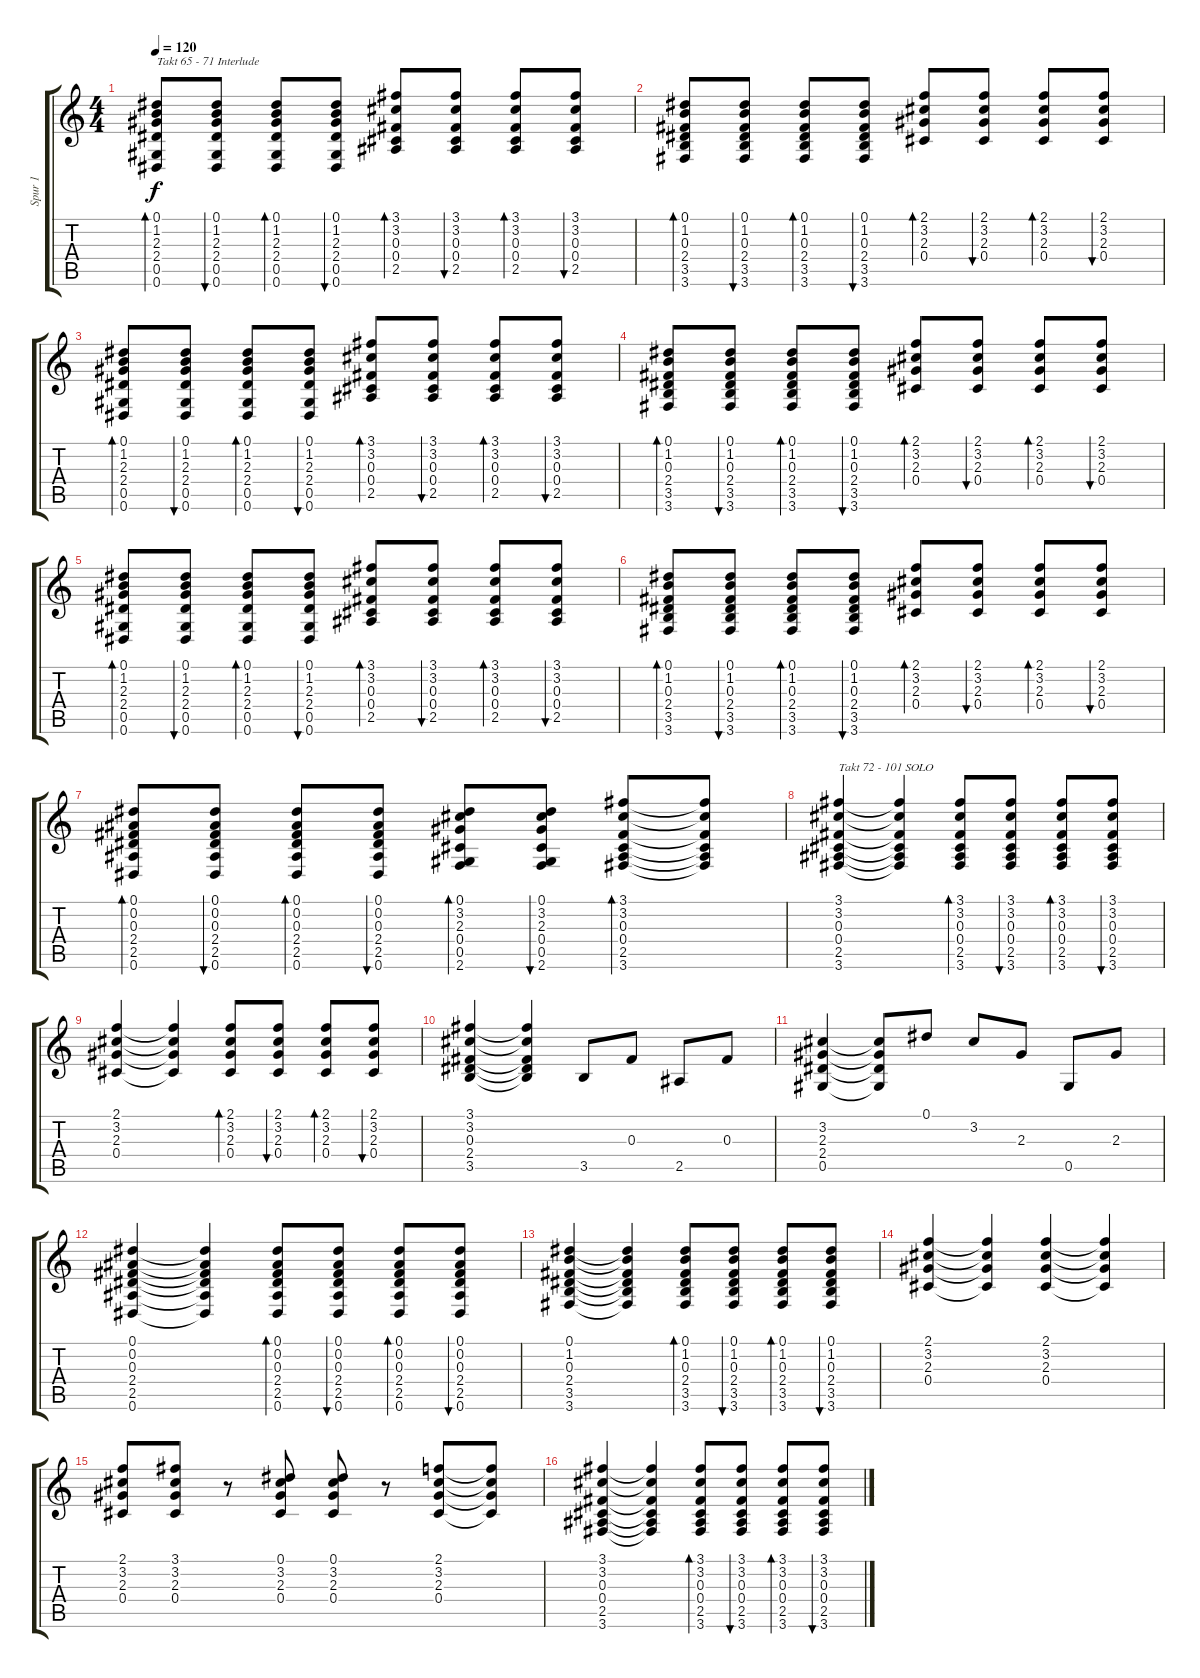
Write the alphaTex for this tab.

\track ("Spur 1" "Spur 1") {instrument acousticguitarsteel}
\staff {score tabs}
\tuning (Eb4 Bb3 Gb3 Db3 Ab2 Eb2) {hide}
\ts (4 4)
\tempo 120
\clef g2
\ks c
(0.1 1.2 2.3 2.4 0.5 0.6).8{bd 30 txt "Takt 65 - 71 Interlude" dy f} (0.1 1.2 2.3 2.4 0.5 0.6).8{bu 30} (0.1 1.2 2.3 2.4 0.5 0.6).8{bd 30} (0.1 1.2 2.3 2.4 0.5 0.6).8{bu 30} (3.1 3.2 0.3 0.4 2.5).8{bd 30} (3.1 3.2 0.3 0.4 2.5).8{bu 30} (3.1 3.2 0.3 0.4 2.5).8{bd 30} (3.1 3.2 0.3 0.4 2.5).8{bu 30} |
(0.1 1.2 0.3 2.4 3.5 3.6).8{bd 30} (0.1 1.2 0.3 2.4 3.5 3.6).8{bu 30} (0.1 1.2 0.3 2.4 3.5 3.6).8{bd 30} (0.1 1.2 0.3 2.4 3.5 3.6).8{bu 30} (2.1 3.2 2.3 0.4).8{bd 30} (2.1 3.2 2.3 0.4).8{bu 30} (2.1 3.2 2.3 0.4).8{bd 30} (2.1 3.2 2.3 0.4).8{bu 30} |
(0.1 1.2 2.3 2.4 0.5 0.6).8{bd 30} (0.1 1.2 2.3 2.4 0.5 0.6).8{bu 30} (0.1 1.2 2.3 2.4 0.5 0.6).8{bd 30} (0.1 1.2 2.3 2.4 0.5 0.6).8{bu 30} (3.1 3.2 0.3 0.4 2.5).8{bd 30} (3.1 3.2 0.3 0.4 2.5).8{bu 30} (3.1 3.2 0.3 0.4 2.5).8{bd 30} (3.1 3.2 0.3 0.4 2.5).8{bu 30} |
(0.1 1.2 0.3 2.4 3.5 3.6).8{bd 30} (0.1 1.2 0.3 2.4 3.5 3.6).8{bu 30} (0.1 1.2 0.3 2.4 3.5 3.6).8{bd 30} (0.1 1.2 0.3 2.4 3.5 3.6).8{bu 30} (2.1 3.2 2.3 0.4).8{bd 30} (2.1 3.2 2.3 0.4).8{bu 30} (2.1 3.2 2.3 0.4).8{bd 30} (2.1 3.2 2.3 0.4).8{bu 30} |
(0.1 1.2 2.3 2.4 0.5 0.6).8{bd 30} (0.1 1.2 2.3 2.4 0.5 0.6).8{bu 30} (0.1 1.2 2.3 2.4 0.5 0.6).8{bd 30} (0.1 1.2 2.3 2.4 0.5 0.6).8{bu 30} (3.1 3.2 0.3 0.4 2.5).8{bd 30} (3.1 3.2 0.3 0.4 2.5).8{bu 30} (3.1 3.2 0.3 0.4 2.5).8{bd 30} (3.1 3.2 0.3 0.4 2.5).8{bu 30} |
(0.1 1.2 0.3 2.4 3.5 3.6).8{bd 30} (0.1 1.2 0.3 2.4 3.5 3.6).8{bu 30} (0.1 1.2 0.3 2.4 3.5 3.6).8{bd 30} (0.1 1.2 0.3 2.4 3.5 3.6).8{bu 30} (2.1 3.2 2.3 0.4).8{bd 30} (2.1 3.2 2.3 0.4).8{bu 30} (2.1 3.2 2.3 0.4).8{bd 30} (2.1 3.2 2.3 0.4).8{bu 30} |
(0.1 0.2 0.3 2.4 2.5 0.6).8{bd 30} (0.1 0.2 0.3 2.4 2.5 0.6).8{bu 30} (0.1 0.2 0.3 2.4 2.5 0.6).8{bd 30} (0.1 0.2 0.3 2.4 2.5 0.6).8{bu 30} (0.1 3.2 2.3 0.4 0.5 2.6).8{bd 30} (0.1 3.2 2.3 0.4 0.5 2.6).8{bu 30} (3.1 3.2 0.3 0.4 2.5 3.6).8{bd 30} (3.1{t} 3.2{t} 0.3{t} 0.4{t} 2.5{t} 3.6{t}).8 |
(3.1 3.2 0.3 0.4 2.5 3.6).4{txt "Takt 72 - 101 SOLO"} (3.1{t} 3.2{t} 0.3{t} 0.4{t} 2.5{t} 3.6{t}).4 (3.1 3.2 0.3 0.4 2.5 3.6).8{bd 30} (3.1 3.2 0.3 0.4 2.5 3.6).8{bu 30} (3.1 3.2 0.3 0.4 2.5 3.6).8{bd 30} (3.1 3.2 0.3 0.4 2.5 3.6).8{bu 30} |
(2.1 3.2 2.3 0.4).4 (2.1{t} 3.2{t} 2.3{t} 0.4{t}).4 (2.1 3.2 2.3 0.4).8{bd 30} (2.1 3.2 2.3 0.4).8{bu 30} (2.1 3.2 2.3 0.4).8{bd 30} (2.1 3.2 2.3 0.4).8{bu 30} |
(3.1 3.2 0.3 2.4 3.5).4 (3.1{t} 3.2{t} 0.3{t} 2.4{t} 3.5{t}).4 3.5.8 0.3.8 2.5.8 0.3.8 |
(3.2 2.3 2.4 0.5).4 (3.2{t} 2.3{t} 2.4{t} 0.5{t}).8 0.1.8 3.2.8 2.3.8 0.5.8 2.3.8 |
(0.1 0.2 0.3 2.4 2.5 0.6).4 (0.1{t} 0.2{t} 0.3{t} 2.4{t} 2.5{t} 0.6{t}).4 (0.1 0.2 0.3 2.4 2.5 0.6).8{bd 30} (0.1 0.2 0.3 2.4 2.5 0.6).8{bu 30} (0.1 0.2 0.3 2.4 2.5 0.6).8{bd 30} (0.1 0.2 0.3 2.4 2.5 0.6).8{bu 30} |
(0.1 1.2 0.3 2.4 3.5 3.6).4 (0.1{t} 1.2{t} 0.3{t} 2.4{t} 3.5{t} 3.6{t}).4 (0.1 1.2 0.3 2.4 3.5 3.6).8{bd 30} (0.1 1.2 0.3 2.4 3.5 3.6).8{bu 30} (0.1 1.2 0.3 2.4 3.5 3.6).8{bd 30} (0.1 1.2 0.3 2.4 3.5 3.6).8{bu 30} |
(2.1 3.2 2.3 0.4).4 (2.1{t} 3.2{t} 2.3{t} 0.4{t}).4 (2.1 3.2 2.3 0.4).4 (2.1{t} 3.2{t} 2.3{t} 0.4{t}).4 |
(2.1 3.2 2.3 0.4).8 (3.1 3.2 2.3 0.4).8 r.8 (0.1 3.2 2.3 0.4).8 (0.1 3.2 2.3 0.4).8 r.8 (2.1 3.2 2.3 0.4).8 (2.1{t} 3.2{t} 2.3{t} 0.4{t}).8 |
(3.1 3.2 0.3 0.4 2.5 3.6).4 (3.1{t} 3.2{t} 0.3{t} 0.4{t} 2.5{t} 3.6{t}).4 (3.1 3.2 0.3 0.4 2.5 3.6).8{bd 30} (3.1 3.2 0.3 0.4 2.5 3.6).8{bu 30} (3.1 3.2 0.3 0.4 2.5 3.6).8{bd 30} (3.1 3.2 0.3 0.4 2.5 3.6).8{bu 30}
